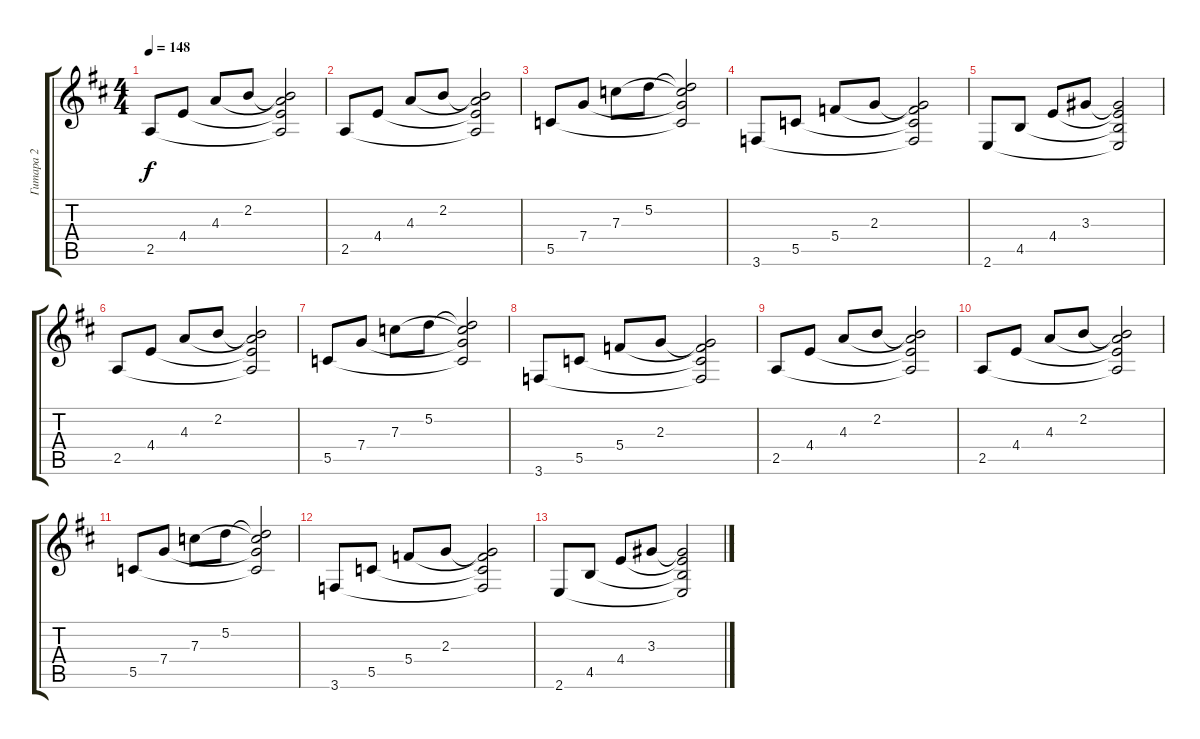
\track ("Гитара 2" "Гитара 2") {instrument electricguitarclean}
\staff {score tabs}
\tuning (D4 A3 F3 C3 G2 D2) {hide}
\ts (4 4)
\tempo 148
\clef g2
\ks bminor
2.5.8{dy f} 4.4.8 4.3.8 2.2.8 (2.2{t} 4.3{t} 4.4{t} 2.5{t}).2 |
2.5.8 4.4.8 4.3.8 2.2.8 (2.2{t} 4.3{t} 4.4{t} 2.5{t}).2 |
5.5.8 7.4.8 7.3.8 5.2.8 (5.2{t} 7.3{t} 7.4{t} 5.5{t}).2 |
3.6.8 5.5.8 5.4.8 2.3.8 (2.3{t} 5.4{t} 5.5{t} 3.6{t}).2 |
2.6.8 4.5.8 4.4.8 3.3.8 (3.3{t} 4.4{t} 4.5{t} 2.6{t}).2 |
2.5.8 4.4.8 4.3.8 2.2.8 (2.2{t} 4.3{t} 4.4{t} 2.5{t}).2 |
5.5.8 7.4.8 7.3.8 5.2.8 (5.2{t} 7.3{t} 7.4{t} 5.5{t}).2 |
3.6.8 5.5.8 5.4.8 2.3.8 (2.3{t} 5.4{t} 5.5{t} 3.6{t}).2 |
2.5.8 4.4.8 4.3.8 2.2.8 (2.2{t} 4.3{t} 4.4{t} 2.5{t}).2 |
2.5.8 4.4.8 4.3.8 2.2.8 (2.2{t} 4.3{t} 4.4{t} 2.5{t}).2 |
5.5.8 7.4.8 7.3.8 5.2.8 (5.2{t} 7.3{t} 7.4{t} 5.5{t}).2 |
3.6.8 5.5.8 5.4.8 2.3.8 (2.3{t} 5.4{t} 5.5{t} 3.6{t}).2 |
2.6.8 4.5.8 4.4.8 3.3.8 (3.3{t} 4.4{t} 4.5{t} 2.6{t}).2
